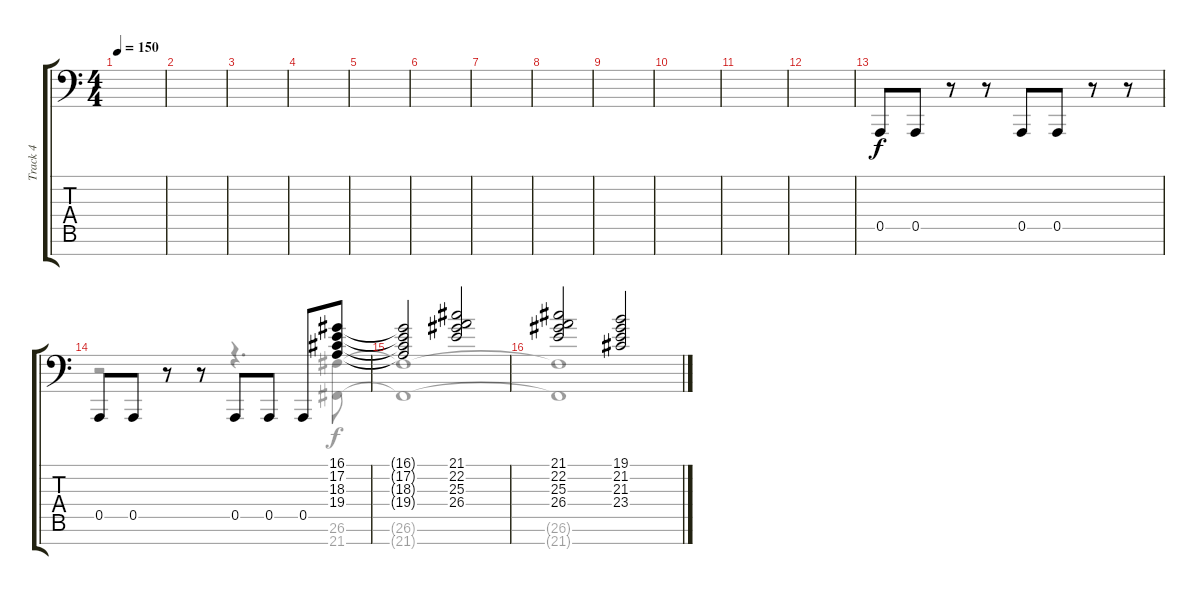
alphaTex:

\track ("Track 4" "Track 4") {instrument acousticgrandpiano}
\staff {score tabs}
\tuning (E3 B2 G2 D2 A1 E1 A0) {hide}
\voice
\ts (4 4)
\tempo 150
\clef f4
\ks c
|
|
|
|
|
|
|
|
|
|
|
|
0.5.8 0.5.8 r.8 r.8 0.5.8 0.5.8 r.8 r.8 |
0.5.8 0.5.8 r.8 r.8 0.5.8 0.5.8 0.5.8 (16.1 17.2 18.3 19.4).8 |
(16.1{t} 17.2{t} 18.3{t} 19.4{t}).2 (21.1 22.2 25.3 26.4).2 |
(21.1 22.2 25.3 26.4).2 (19.1 21.2 21.3 23.4).2
\voice
\clef f4
\ottava regular
\simile none
\ks c
|
|
|
|
|
|
|
|
|
|
|
|
|
r.2 r.4{d} (26.6 21.7).8 |
(26.6{t} 21.7{t}).1 |
(26.6{t} 21.7{t}).1
